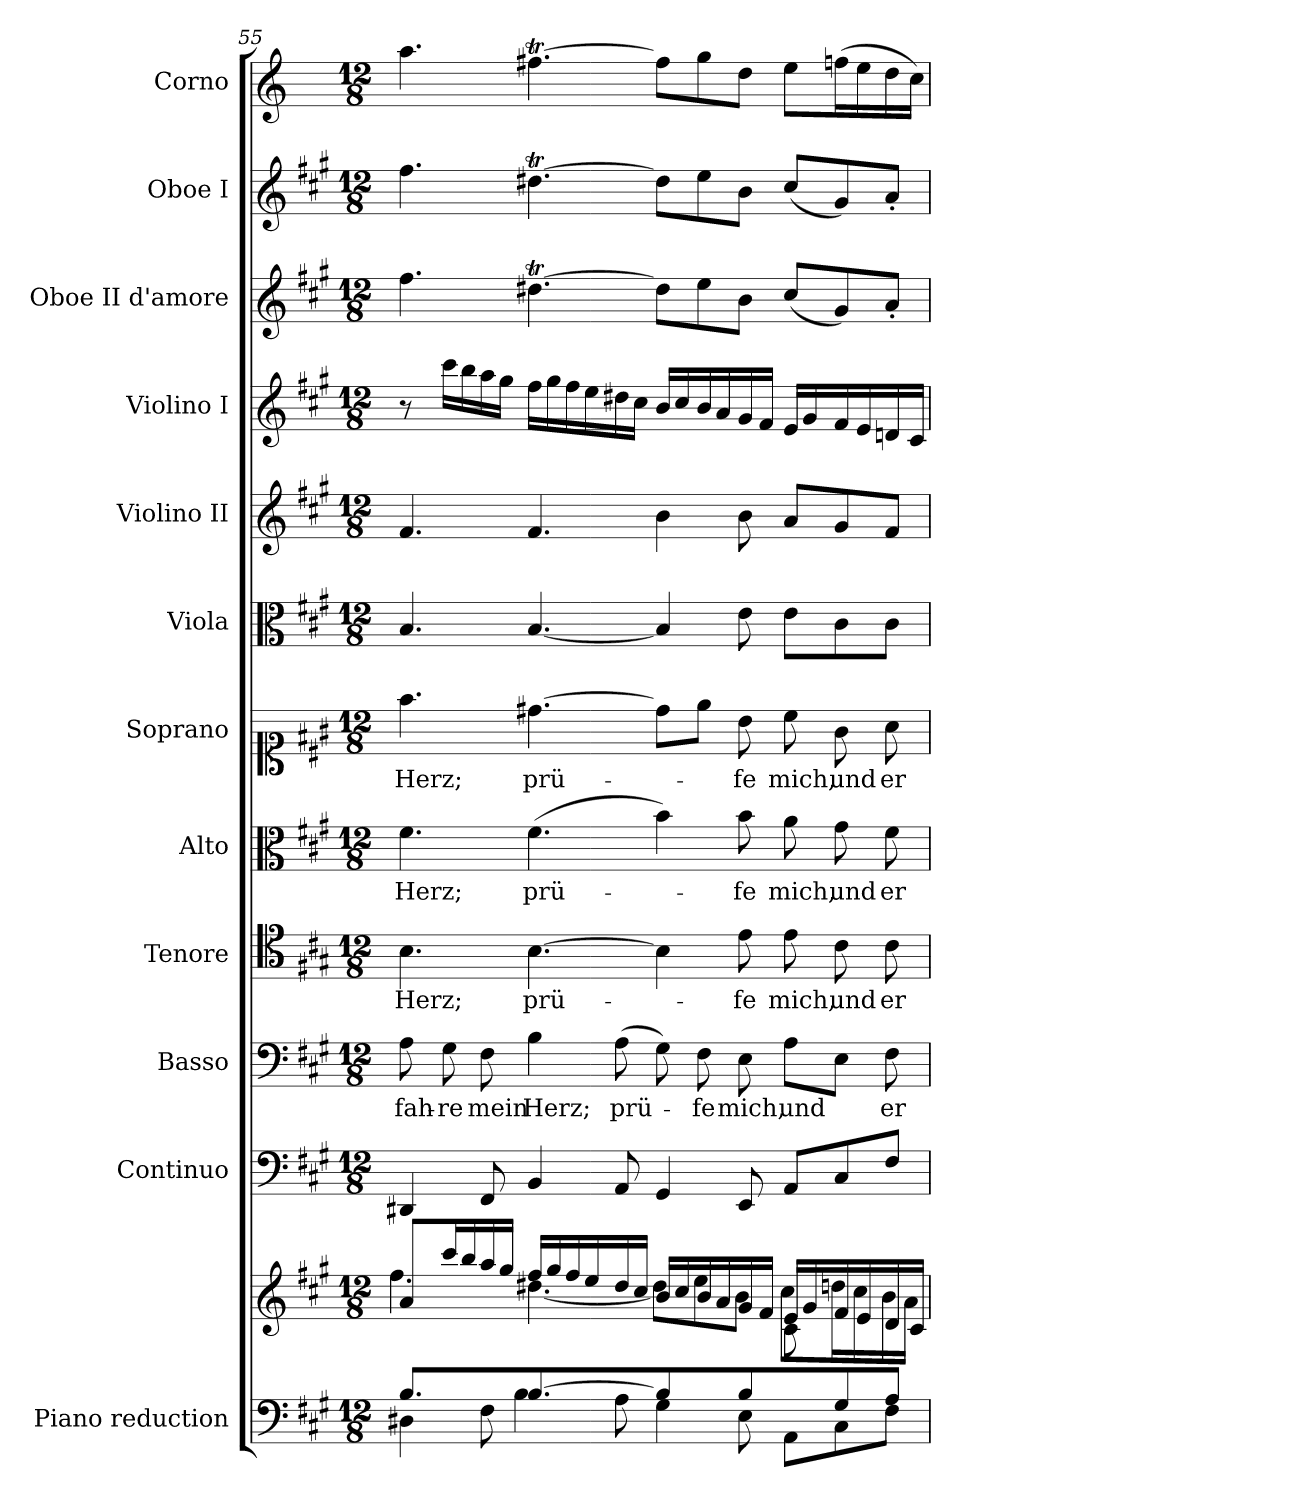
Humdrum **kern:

**kern	**kern	**kern	**kern	**text	**kern	**text	**kern	**text	**kern	**text	**kern	**kern	**kern	**kern	**kern	**kern
*part12	*part12	*part11	*part10	*part10	*part9	*part9	*part8	*part8	*part7	*part7	*part6	*part5	*part4	*part3	*part2	*part1
*staff13	*staff12	*staff11	*staff10	*staff10	*staff9	*staff9	*staff8	*staff8	*staff7	*staff7	*staff6	*staff5	*staff4	*staff3	*staff2	*staff1
*I"Piano reduction	*	*I"Continuo	*I"Basso	*	*I"Tenore	*	*I"Alto	*	*I"Soprano	*	*I"Viola	*I"Violino II	*I"Violino I	*I"Oboe II d'amore	*I"Oboe I	*I"Corno
*I'Pno	*	*	*	*	*	*	*	*	*	*	*I'Vla	*I'Vln	*I'Vln	*I'Ob	*I'Ob	*
!!LO:PB:g=z
*clefF4	*clefG2	*clefF4	*clefF4	*	*clefC4	*	*clefC3	*	*clefC1	*	*clefC3	*clefG2	*clefG2	*clefG2	*clefG2	*clefG2
*	*	*	*	*	*	*	*	*	*	*	*	*	*	*	*	*ITrd2c3
*k[f#c#g#]	*k[f#c#g#]	*k[f#c#g#]	*k[f#c#g#]	*	*k[f#c#g#]	*	*k[f#c#g#]	*	*k[f#c#g#]	*	*k[f#c#g#]	*k[f#c#g#]	*k[f#c#g#]	*k[f#c#g#]	*k[f#c#g#]	*k[f#c#g#]
*M12/8	*M12/8	*M12/8	*M12/8	*	*M12/8	*	*M12/8	*	*M12/8	*	*M12/8	*M12/8	*M12/8	*M12/8	*M12/8	*M12/8
=55	=55	=55	=55	=55	=55	=55	=55	=55	=55	=55	=55	=55	=55	=55	=55	=55
*^	*^	*	*	*	*	*	*	*	*	*	*	*	*	*	*	*
*	*	*	*^	*	*	*	*	*	*	*	*	*	*	*	*	*	*	*
!	!	!	!	!	!	!	!LO:LY:b	!	!LO:LY:b	!	!LO:LY:b	!	!LO:LY:b	!	!	!	!	!	!
4.B/	4D#X\	8a/L	4.ff#\	8ryy	4DD#X/	8A\	-fah-	4.B\	Herz;	4.f#\	Herz;	4.ff#\	Herz;	4.B/	4.f#/	8r	4.ff#\	4.ff#\	4.ff#\
!	!	!	!	!	!	!	!LO:LY:b	!	!	!	!	!	!	!	!	!	!	!	!
*	*	*	*v	*v	*	*	*	*	*	*	*	*	*	*	*	*	*	*	*
.	.	16ccc#/L	.	.	8G#\	-re	.	.	.	.	.	.	.	.	16ccc#\LL	.	.	.
.	.	16bb/	.	.	.	.	.	.	.	.	.	.	.	.	16bb\	.	.	.
!	!	!	!	!	!	!LO:LY:b	!	!	!	!	!	!	!	!	!	!	!	!
.	8F#\	16aa/	.	8FF#/	8F#\	mein	.	.	.	.	.	.	.	.	16aa\	.	.	.
.	.	16gg#/JJ	.	.	.	.	.	.	.	.	.	.	.	.	16gg#\JJ	.	.	.
!	!	!	!	!	!	!LO:LY:b	!	!LO:LY:b	!	!LO:LY:b	!	!LO:LY:b	!	!	!	!	!	!
[4.B/	4B\	16ff#/LL	[4.dd#X\	4BB/	4B\	Herz;	[4.B\	prü-	(>4.f#\	prü-	[4.dd#X\	prü-	[4.B/	4.f#/	16ff#\LL	[4.dd#Xt\	[4.dd#Xt\	[4.dd#Xt\
.	.	16gg#/	.	.	.	.	.	.	.	.	.	.	.	.	16gg#\	.	.	.
.	.	16ff#/	.	.	.	.	.	.	.	.	.	.	.	.	16ff#\	.	.	.
.	.	16ee/	.	.	.	.	.	.	.	.	.	.	.	.	16ee\	.	.	.
!	!	!	!	!	!	!LO:LY:b	!	!	!	!	!	!	!	!	!	!	!	!
.	8A\	16dd#/	.	8AA/	(>8A\	prü-	.	.	.	.	.	.	.	.	16dd#X\	.	.	.
.	.	16cc#/JJ	.	.	.	.	.	.	.	.	.	.	.	.	16cc#\JJ	.	.	.
4B/]	4G#\	16b/LL	8dd#\L]	4GG#/	8G#\)	.	4B\]	.	4b\)	.	8dd#\L]	.	4B/]	4b\	16b/LL	8dd#\L]	8dd#\L]	8dd#\L]
.	.	16cc#/	.	.	.	.	.	.	.	.	.	.	.	.	16cc#/	.	.	.
!	!	!	!	!	!	!LO:LY:b	!	!	!	!	!	!	!	!	!	!	!	!
.	.	16b/	8ee\	.	8F#\	-fe	.	.	.	.	8ee\J	.	.	.	16b/	8ee\	8ee\	8ee\
.	.	16a/	.	.	.	.	.	.	.	.	.	.	.	.	16a/	.	.	.
!	!	!	!	!	!	!LO:LY:b	!	!LO:LY:b	!	!LO:LY:b	!	!LO:LY:b	!	!	!	!	!	!
8B/	8E\	16g#/	8b\J	8EE/	8E\	mich,	8e\	-fe	8b\	-fe	8b\	-fe	8e\	8b\	16g#/	8b\J	8b\J	8b\J
.	.	16f#/JJ	.	.	.	.	.	.	.	.	.	.	.	.	16f#/JJ	.	.	.
*	*	*	*^	*	*	*	*	*	*	*	*	*	*	*	*	*	*	*
!	!	!	!	!	!	!	!LO:LY:b	!	!LO:LY:b	!	!LO:LY:b	!	!LO:LY:b	!	!	!	!	!	!
8ryy	8AA\L	16e/LL	8cc#\L	8c#\L	8AA/L	8A\L	und	8e\	mich,	8a\	mich,	8cc#\	mich,	8e\L	8a/L	16e/LL	(<8cc#/L	(<8cc#/L	8cc#\L
.	.	16g#/	.	.	.	.	.	.	.	.	.	.	.	.	.	16g#/	.	.	.
!	!	!	!	!	!	!	!	!	!LO:LY:b	!	!LO:LY:b	!	!LO:LY:b	!	!	!	!	!	!
8G#/	8C#\	16f#/	16ddn\L	4ryy	8C#/	8E\J	.	8c#\	und	8g#\	und	8g#\	und	8c#\	8g#/	16f#/	8g#/)	8g#/)	(>16ddn\L
.	.	16e/	16cc#\	.	.	.	.	.	.	.	.	.	.	.	.	16e/	.	.	16cc#\
!	!	!	!	!	!	!	!LO:LY:b	!	!LO:LY:b	!	!LO:LY:b	!	!LO:LY:b	!	!	!	!	!	!
8A/J	8F#\J	16d/	16b\	.	8F#/J	8F#\	er-	8c#\	er-	8f#\	er-	8a\	er-	8c#\J	8f#/J	16dn/	8a'/J	8a'/J	16b\
.	.	16c#/JJ	16a\JJ	.	.	.	.	.	.	.	.	.	.	.	.	16c#/JJ	.	.	16a\JJ)
*v	*v	*	*	*	*	*	*	*	*	*	*	*	*	*	*	*	*	*	*
*	*v	*v	*v	*	*	*	*	*	*	*	*	*	*	*	*	*	*	*
=	=	=	=	=	=	=	=	=	=	=	=	=	=	=	=	=
*-	*-	*-	*-	*-	*-	*-	*-	*-	*-	*-	*-	*-	*-	*-	*-	*-
